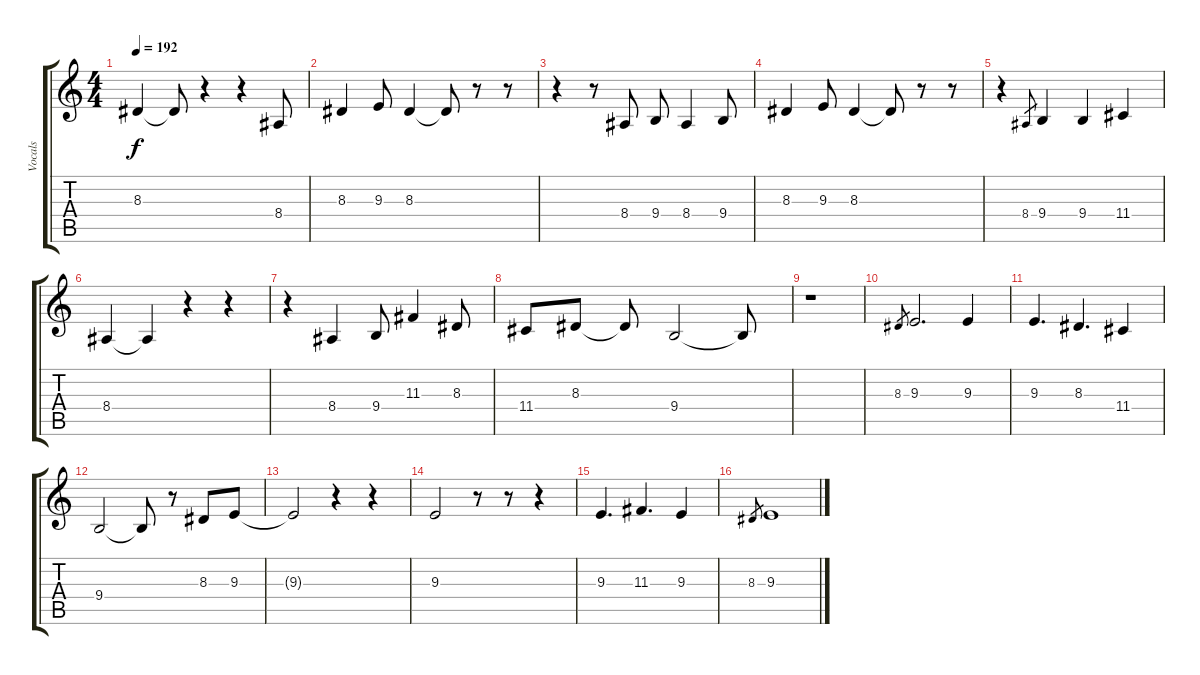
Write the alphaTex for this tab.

\track ("Vocals" "Vocals") {instrument lead2sawtooth}
\staff {score tabs}
\tuning (E4 B3 G3 D3 A2 E2) {hide}
\ts (4 4)
\tempo 192
\clef g2
\ks c
8.3{t}.4{dy f} 8.3{t}.8 r.4 r.4 8.4.8 |
8.3.4 9.3.8 8.3.4 8.3{t}.8 r.8 r.8 |
r.4 r.8 8.4.8 9.4.8 8.4.4 9.4.8 |
8.3.4 9.3.8 8.3.4 8.3{t}.8 r.8 r.8 |
r.4 8.4.8{gr} 9.4.4 9.4.4 11.4.4 |
8.4.4 8.4{t}.4 r.4 r.4 |
r.4 8.4.4 9.4.8 11.3.4 8.3.8 |
11.4.8 8.3.8 8.3{t}.8 9.4.2 9.4{t}.8 |
r.1 |
8.3.8{gr} 9.3.2{d} 9.3.4 |
9.3.4{d} 8.3.4{d} 11.4.4 |
9.4.2 9.4{t}.8 r.8 8.3.8 9.3.8 |
9.3{t}.2 r.4 r.4 |
9.3.2 r.8 r.8 r.4 |
9.3.4{d} 11.3.4{d} 9.3.4 |
8.3.8{gr} 9.3.1
